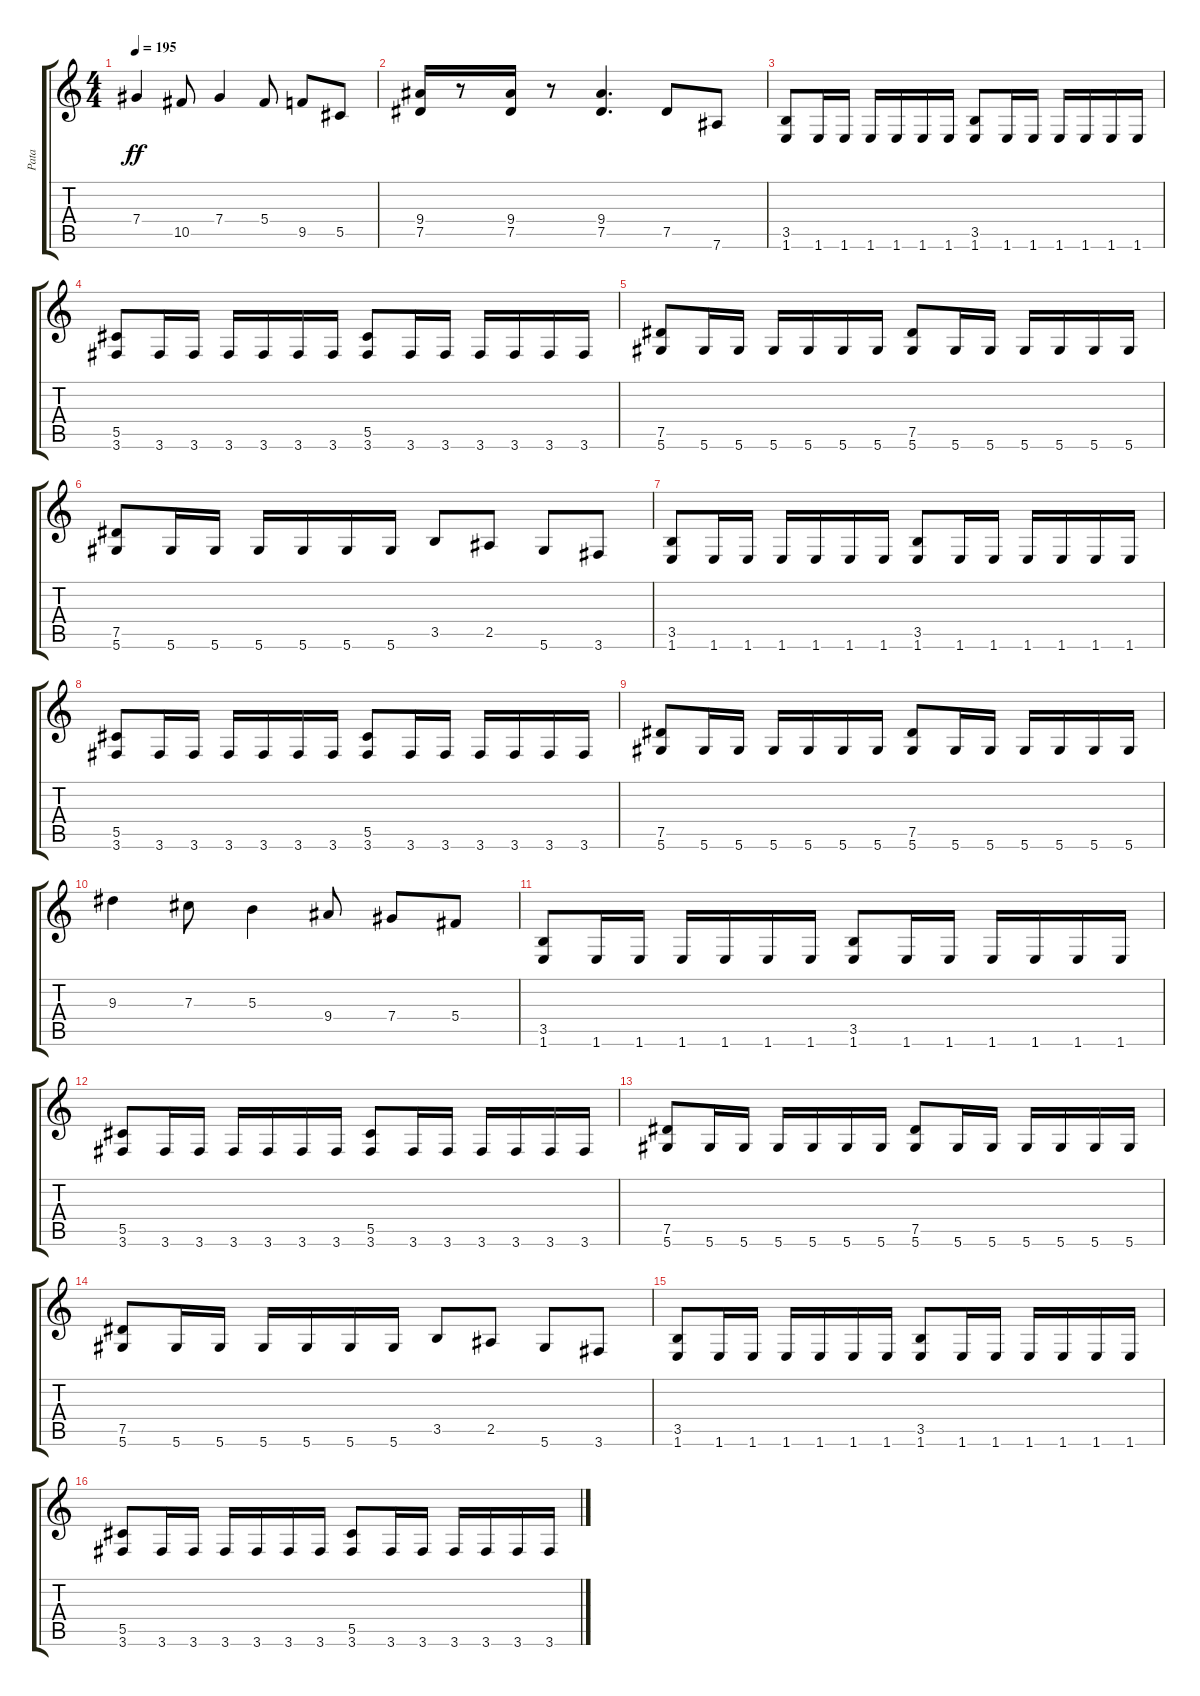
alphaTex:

\track ("Pata" "Pata") {instrument distortionguitar}
\staff {score tabs}
\tuning (Eb4 Bb3 Gb3 Db3 Ab2 Eb2) {hide}
\ts (4 4)
\tempo 195
\clef g2
\ks c
7.4.4{dy ff} 10.5.8 7.4.4 5.4.8 9.5.8 5.5.8 |
(9.4 7.5).16 r.8 (9.4 7.5).16 r.8 (9.4 7.5).4{d} 7.5.8 7.6.8 |
(3.5 1.6).8 1.6.16 1.6.16 1.6.16 1.6.16 1.6.16 1.6.16 (3.5 1.6).8 1.6.16 1.6.16 1.6.16 1.6.16 1.6.16 1.6.16 |
(5.5 3.6).8 3.6.16 3.6.16 3.6.16 3.6.16 3.6.16 3.6.16 (5.5 3.6).8 3.6.16 3.6.16 3.6.16 3.6.16 3.6.16 3.6.16 |
(7.5 5.6).8 5.6.16 5.6.16 5.6.16 5.6.16 5.6.16 5.6.16 (7.5 5.6).8 5.6.16 5.6.16 5.6.16 5.6.16 5.6.16 5.6.16 |
(7.5 5.6).8 5.6.16 5.6.16 5.6.16 5.6.16 5.6.16 5.6.16 3.5.8 2.5.8 5.6.8 3.6.8 |
(3.5 1.6).8 1.6.16 1.6.16 1.6.16 1.6.16 1.6.16 1.6.16 (3.5 1.6).8 1.6.16 1.6.16 1.6.16 1.6.16 1.6.16 1.6.16 |
(5.5 3.6).8 3.6.16 3.6.16 3.6.16 3.6.16 3.6.16 3.6.16 (5.5 3.6).8 3.6.16 3.6.16 3.6.16 3.6.16 3.6.16 3.6.16 |
(7.5 5.6).8 5.6.16 5.6.16 5.6.16 5.6.16 5.6.16 5.6.16 (7.5 5.6).8 5.6.16 5.6.16 5.6.16 5.6.16 5.6.16 5.6.16 |
9.3.4 7.3.8 5.3.4 9.4.8 7.4.8 5.4.8 |
(3.5 1.6).8 1.6.16 1.6.16 1.6.16 1.6.16 1.6.16 1.6.16 (3.5 1.6).8 1.6.16 1.6.16 1.6.16 1.6.16 1.6.16 1.6.16 |
(5.5 3.6).8 3.6.16 3.6.16 3.6.16 3.6.16 3.6.16 3.6.16 (5.5 3.6).8 3.6.16 3.6.16 3.6.16 3.6.16 3.6.16 3.6.16 |
(7.5 5.6).8 5.6.16 5.6.16 5.6.16 5.6.16 5.6.16 5.6.16 (7.5 5.6).8 5.6.16 5.6.16 5.6.16 5.6.16 5.6.16 5.6.16 |
(7.5 5.6).8 5.6.16 5.6.16 5.6.16 5.6.16 5.6.16 5.6.16 3.5.8 2.5.8 5.6.8 3.6.8 |
(3.5 1.6).8 1.6.16 1.6.16 1.6.16 1.6.16 1.6.16 1.6.16 (3.5 1.6).8 1.6.16 1.6.16 1.6.16 1.6.16 1.6.16 1.6.16 |
(5.5 3.6).8 3.6.16 3.6.16 3.6.16 3.6.16 3.6.16 3.6.16 (5.5 3.6).8 3.6.16 3.6.16 3.6.16 3.6.16 3.6.16 3.6.16
